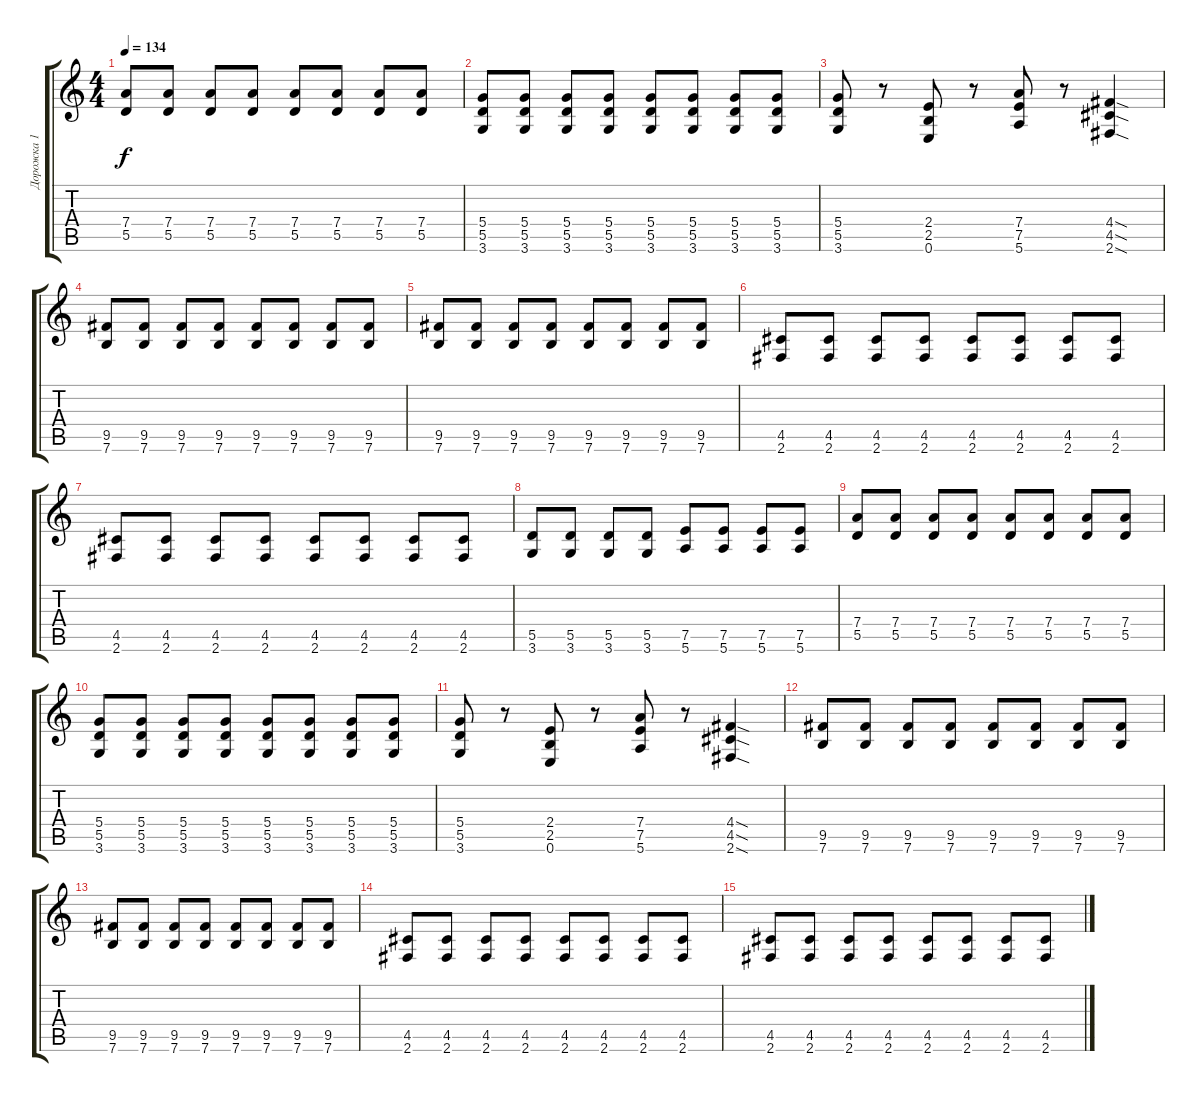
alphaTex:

\track ("Дорожка 1" "Дорожка 1") {instrument distortionguitar}
\staff {score tabs}
\tuning (E4 B3 G3 D3 A2 E2) {hide}
\ts (4 4)
\tempo 134
\clef g2
\ks c
(7.4 5.5).8{dy f} (7.4 5.5).8 (7.4 5.5).8 (7.4 5.5).8 (7.4 5.5).8 (7.4 5.5).8 (7.4 5.5).8 (7.4 5.5).8 |
(5.4 5.5 3.6).8 (5.4 5.5 3.6).8 (5.4 5.5 3.6).8 (5.4 5.5 3.6).8 (5.4 5.5 3.6).8 (5.4 5.5 3.6).8 (5.4 5.5 3.6).8 (5.4 5.5 3.6).8 |
(5.4 5.5 3.6).8 r.8 (2.4 2.5 0.6).8 r.8 (7.4 7.5 5.6).8 r.8 (4.4{sod} 4.5{sod} 2.6{sod}).4 |
(9.5 7.6).8 (9.5 7.6).8 (9.5 7.6).8 (9.5 7.6).8 (9.5 7.6).8 (9.5 7.6).8 (9.5 7.6).8 (9.5 7.6).8 |
(9.5 7.6).8 (9.5 7.6).8 (9.5 7.6).8 (9.5 7.6).8 (9.5 7.6).8 (9.5 7.6).8 (9.5 7.6).8 (9.5 7.6).8 |
(4.5 2.6).8 (4.5 2.6).8 (4.5 2.6).8 (4.5 2.6).8 (4.5 2.6).8 (4.5 2.6).8 (4.5 2.6).8 (4.5 2.6).8 |
(4.5 2.6).8 (4.5 2.6).8 (4.5 2.6).8 (4.5 2.6).8 (4.5 2.6).8 (4.5 2.6).8 (4.5 2.6).8 (4.5 2.6).8 |
(5.5 3.6).8 (5.5 3.6).8 (5.5 3.6).8 (5.5 3.6).8 (7.5 5.6).8 (7.5 5.6).8 (7.5 5.6).8 (7.5 5.6).8 |
(7.4 5.5).8 (7.4 5.5).8 (7.4 5.5).8 (7.4 5.5).8 (7.4 5.5).8 (7.4 5.5).8 (7.4 5.5).8 (7.4 5.5).8 |
(5.4 5.5 3.6).8 (5.4 5.5 3.6).8 (5.4 5.5 3.6).8 (5.4 5.5 3.6).8 (5.4 5.5 3.6).8 (5.4 5.5 3.6).8 (5.4 5.5 3.6).8 (5.4 5.5 3.6).8 |
(5.4 5.5 3.6).8 r.8 (2.4 2.5 0.6).8 r.8 (7.4 7.5 5.6).8 r.8 (4.4{sod} 4.5{sod} 2.6{sod}).4 |
(9.5 7.6).8{volume 4} (9.5 7.6).8 (9.5 7.6).8 (9.5 7.6).8 (9.5 7.6).8 (9.5 7.6).8 (9.5 7.6).8 (9.5 7.6).8 |
(9.5 7.6).8 (9.5 7.6).8 (9.5 7.6).8 (9.5 7.6).8 (9.5 7.6).8 (9.5 7.6).8 (9.5 7.6).8 (9.5 7.6).8 |
(4.5 2.6).8{volume 2} (4.5 2.6).8 (4.5 2.6).8 (4.5 2.6).8 (4.5 2.6).8 (4.5 2.6).8 (4.5 2.6).8 (4.5 2.6).8 |
(4.5 2.6).8 (4.5 2.6).8 (4.5 2.6).8 (4.5 2.6).8 (4.5 2.6).8 (4.5 2.6).8 (4.5 2.6).8 (4.5 2.6).8
